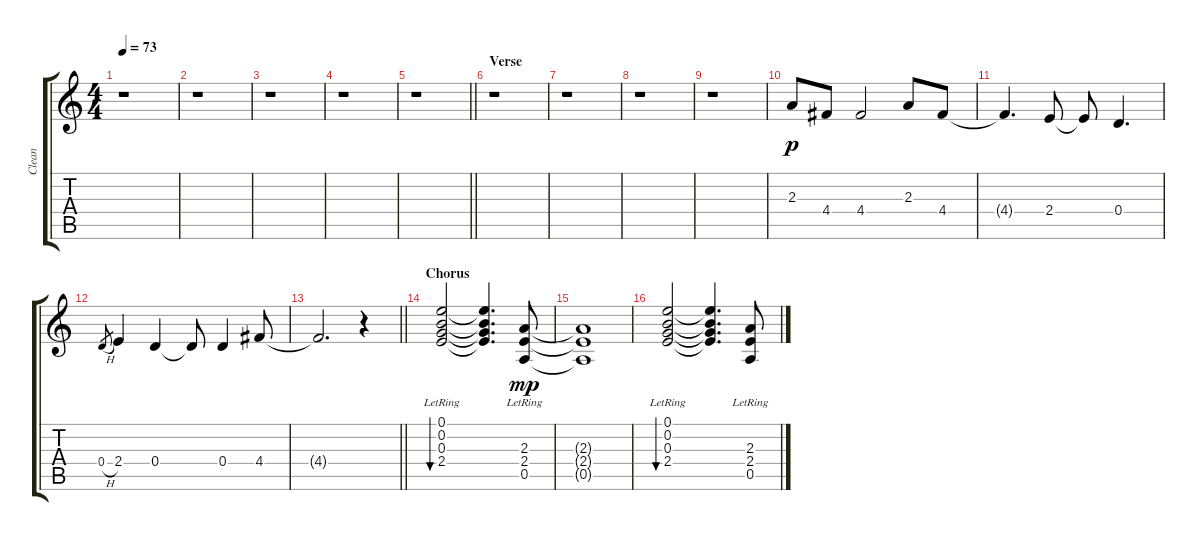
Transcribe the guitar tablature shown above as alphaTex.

\track ("Clean" "Clean") {instrument electricguitarclean}
\staff {score tabs}
\tuning (E4 B3 G3 D3 A2 E2) {hide}
\ts (4 4)
\tempo 73
\clef g2
\ks c
r.1{dy p instrument electricguitarclean} |
r.1 |
r.1 |
r.1 |
\barLineRight lightlight
r.1 |
\section ("" "Verse")
r.1 |
r.1 |
r.1 |
r.1 |
2.3.8 4.4.8 4.4.2 2.3.8 4.4.8 |
4.4{t}.4{d} 2.4.8 2.4{t}.8 0.4.4{d} |
0.4{h}.8{gr} 2.4.4 0.4.4 0.4{t}.8 0.4.4 4.4.8 |
\barLineRight lightlight
4.4{t}.2{d} r.4 |
\section ("" "Chorus")
(0.1{lr} 0.2{lr} 0.3{lr} 2.4{lr}).2{bu 30} (0.1{t} 0.2{t} 0.3{t} 2.4{t}).4{d} (2.3{lr} 2.4{lr} 0.5{lr}).8{dy mp} |
(2.3{t} 2.4{t} 0.5{t}).1 |
(0.1{lr} 0.2{lr} 0.3{lr} 2.4{lr}).2{bu 30} (0.1{t} 0.2{t} 0.3{t} 2.4{t}).4{d} (2.3{lr} 2.4{lr} 0.5{lr}).8
